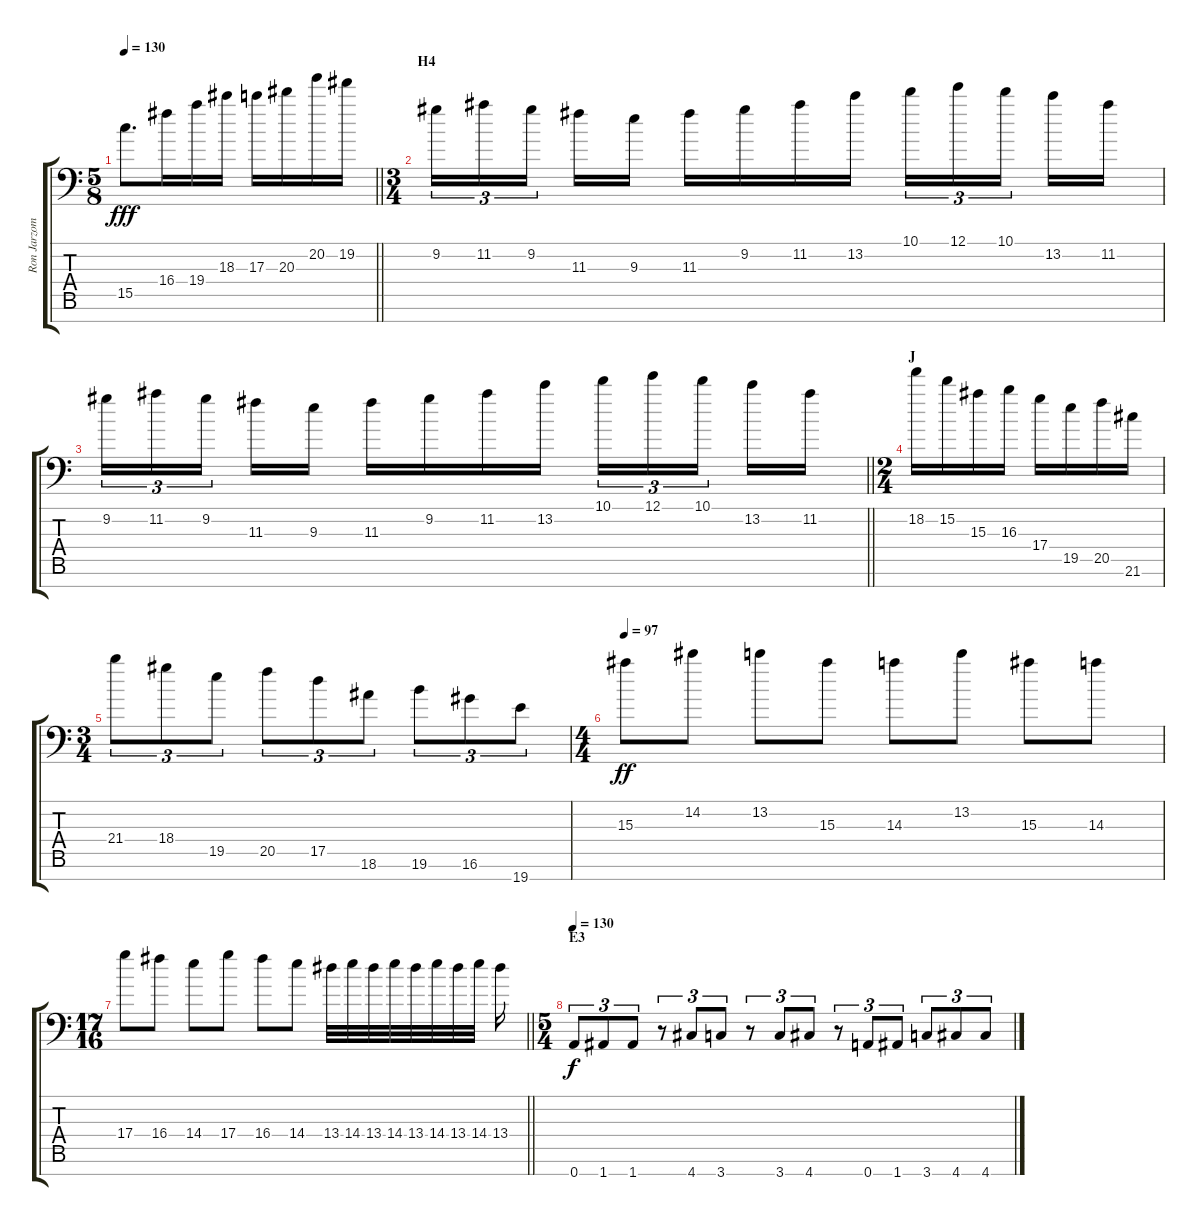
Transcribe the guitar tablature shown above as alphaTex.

\track ("Ron Jarzombek Lead 1" "Ron Jarzom") {instrument overdrivenguitar}
\staff {score tabs}
\tuning (E4 B3 G3 D3 A2 E2 A1) {hide}
\ts (5 8)
\tempo 130
\clef f4
\barLineRight lightlight
\ks c
15.5.8{d dy fff} 16.4.16 19.4.16 18.3.16 17.3.16 20.3.16 20.2.16 19.2.16 |
\ts (3 4)
\section ("" "H4")
9.2.16{tu (3 2)} 11.2.16{tu (3 2)} 9.2.16{tu (3 2) beam splitsecondary} 11.3.16 9.3.16 11.3.16 9.2.16 11.2.16 13.2.16 10.1.16{tu (3 2)} 12.1.16{tu (3 2)} 10.1.16{tu (3 2) beam splitsecondary} 13.2.16 11.2.16 |
\barLineRight lightlight
9.2.16{tu (3 2)} 11.2.16{tu (3 2)} 9.2.16{tu (3 2) beam splitsecondary} 11.3.16 9.3.16 11.3.16 9.2.16 11.2.16 13.2.16 10.1.16{tu (3 2)} 12.1.16{tu (3 2)} 10.1.16{tu (3 2) beam splitsecondary} 13.2.16 11.2.16 |
\ts (2 4)
\section ("" "J")
18.2.16 15.2.16 15.3.16 16.3.16 17.4.16 19.5.16 20.5.16 21.6.16 |
\ts (3 4)
21.4.8{tu (3 2)} 18.4.8{tu (3 2)} 19.5.8{tu (3 2)} 20.5.8{tu (3 2)} 17.5.8{tu (3 2)} 18.6.8{tu (3 2)} 19.6.8{tu (3 2)} 16.6.8{tu (3 2)} 19.7.8{tu (3 2)} |
\ts (4 4)
\tempo 97
15.3.8{dy ff} 14.2.8 13.2.8 15.3.8 14.3.8 13.2.8 15.3.8 14.3.8 |
\ts (17 16)
\barLineRight lightlight
17.4.8 16.4.8 14.4.8 17.4.8 16.4.8 14.4.8 13.4.32 14.4.32 13.4.32 14.4.32 13.4.32 14.4.32 13.4.32 14.4.32 13.4.16 |
\ts (5 4)
\section ("" "E3")
\tempo 130
0.7.8{tu (3 2) dy f} 1.7.8{tu (3 2)} 1.7.8{tu (3 2)} r.8{tu (3 2)} 4.7.8{tu (3 2)} 3.7.8{tu (3 2)} r.8{tu (3 2)} 3.7.8{tu (3 2)} 4.7.8{tu (3 2)} r.8{tu (3 2)} 0.7.8{tu (3 2)} 1.7.8{tu (3 2)} 3.7.8{tu (3 2)} 4.7.8{tu (3 2)} 4.7.8{tu (3 2)}
